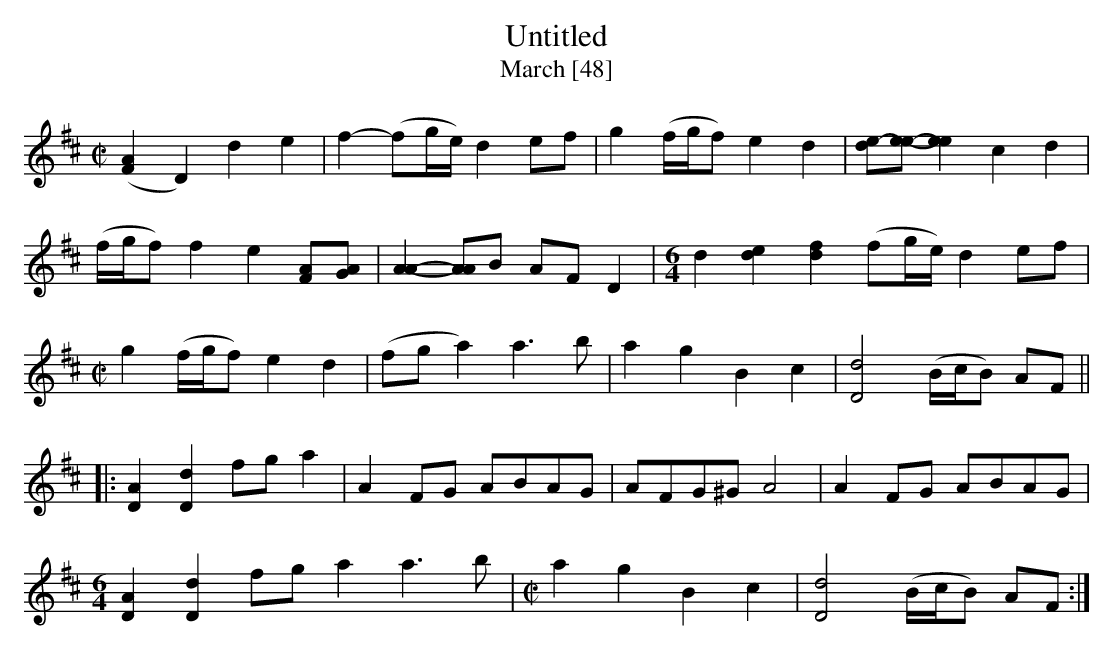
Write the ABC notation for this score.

X:1
T:Untitled
T:March [48]
M:C|
L:1/8
K:D
([F2A2]D2) d2e2| f2-(fg/e/) d2 ef| g2(f/g/f)e2d2|[de]-[ee]-[e2e2] c2d2|
(f/g/f)f2 e2 [FA][GA]|[A2A2]-[AA]B AF D2|[M:6/4]d2 [d2e2][d2f2](fg/e/) d2 ef|
[M:C|]g2(f/g/f)e2d2|(fg a2) a3b|a2g2 B2c2|[D4d4] (B/c/B) AF||
|:[D2A2][D2d2]fg a2|A2 FG ABAG|AFG^G A4|A2FG ABAG|
[M:6/4][D2A2][D2d2]fg a2 a3b|[M:C|]a2g2 B2c2|[D4d4] (B/c/B) AF:|
